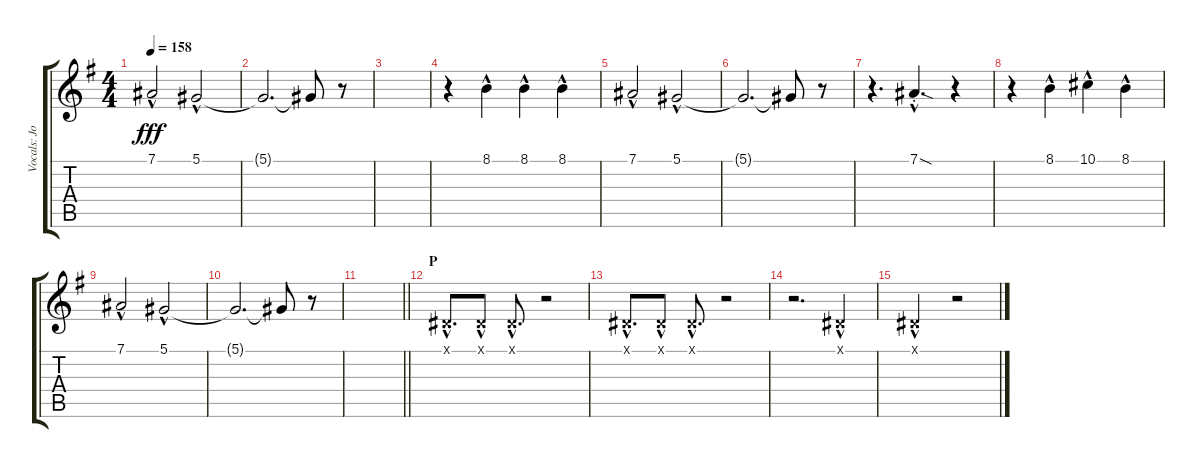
\track ("Vocals: Johnny" "Vocals: Jo") {instrument lead2sawtooth}
\staff {score tabs}
\tuning (Eb4 Bb3 Gb3 Db3 Ab2 Eb2) {hide}
\ts (4 4)
\tempo 158
\clef g2
\ks g
7.1{hac}.2{dy fff} 5.1{hac}.2 |
5.1{t}.2{d} 5.1{t}.8 r.8 |
|
r.4 8.1{hac}.4 8.1{hac}.4 8.1{hac}.4 |
7.1{hac}.2 5.1{hac}.2 |
5.1{t}.2{d} 5.1{t}.8 r.8 |
r.4{d} 7.1{sod hac st}.4{d} r.4 |
r.4 8.1{hac}.4 10.1{hac}.4 8.1{hac}.4 |
7.1{hac}.2 5.1{hac}.2 |
5.1{t}.2{d} 5.1{t}.8 r.8 |
\barLineRight lightlight
|
\section ("" "P")
0.1{hac x}.8{d} 0.1{hac x}.8 0.1{hac x}.8{d} r.2 |
0.1{hac x}.8{d} 0.1{hac x}.8 0.1{hac x}.8{d} r.2 |
r.2{d} 0.1{hac x}.4 |
0.1{hac x}.2 r.2
